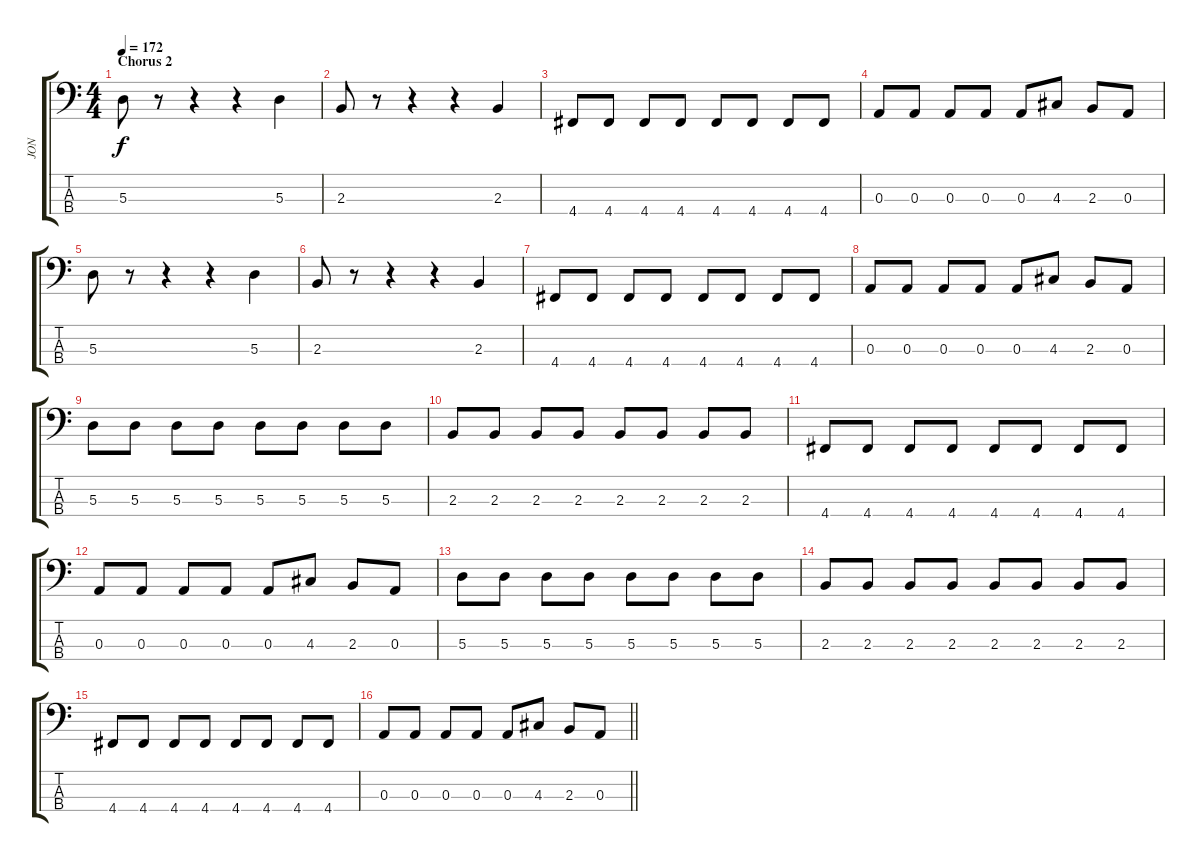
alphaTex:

\track ("JON" "JON") {instrument electricbassfinger}
\staff {score tabs}
\tuning (G2 D2 A1 D1) {hide}
\ts (4 4)
\section ("" "Chorus 2")
\tempo 172
\clef f4
\ks c
5.3.8{dy f} r.8 r.4 r.4 5.3.4 |
2.3.8 r.8 r.4 r.4 2.3.4 |
4.4.8 4.4.8 4.4.8 4.4.8 4.4.8 4.4.8 4.4.8 4.4.8 |
0.3.8 0.3.8 0.3.8 0.3.8 0.3.8 4.3.8 2.3.8 0.3.8 |
5.3.8 r.8 r.4 r.4 5.3.4 |
2.3.8 r.8 r.4 r.4 2.3.4 |
4.4.8 4.4.8 4.4.8 4.4.8 4.4.8 4.4.8 4.4.8 4.4.8 |
0.3.8 0.3.8 0.3.8 0.3.8 0.3.8 4.3.8 2.3.8 0.3.8 |
5.3.8 5.3.8 5.3.8 5.3.8 5.3.8 5.3.8 5.3.8 5.3.8 |
2.3.8 2.3.8 2.3.8 2.3.8 2.3.8 2.3.8 2.3.8 2.3.8 |
4.4.8 4.4.8 4.4.8 4.4.8 4.4.8 4.4.8 4.4.8 4.4.8 |
0.3.8 0.3.8 0.3.8 0.3.8 0.3.8 4.3.8 2.3.8 0.3.8 |
5.3.8 5.3.8 5.3.8 5.3.8 5.3.8 5.3.8 5.3.8 5.3.8 |
2.3.8 2.3.8 2.3.8 2.3.8 2.3.8 2.3.8 2.3.8 2.3.8 |
4.4.8 4.4.8 4.4.8 4.4.8 4.4.8 4.4.8 4.4.8 4.4.8 |
\barLineRight lightlight
0.3.8 0.3.8 0.3.8 0.3.8 0.3.8 4.3.8 2.3.8 0.3.8
